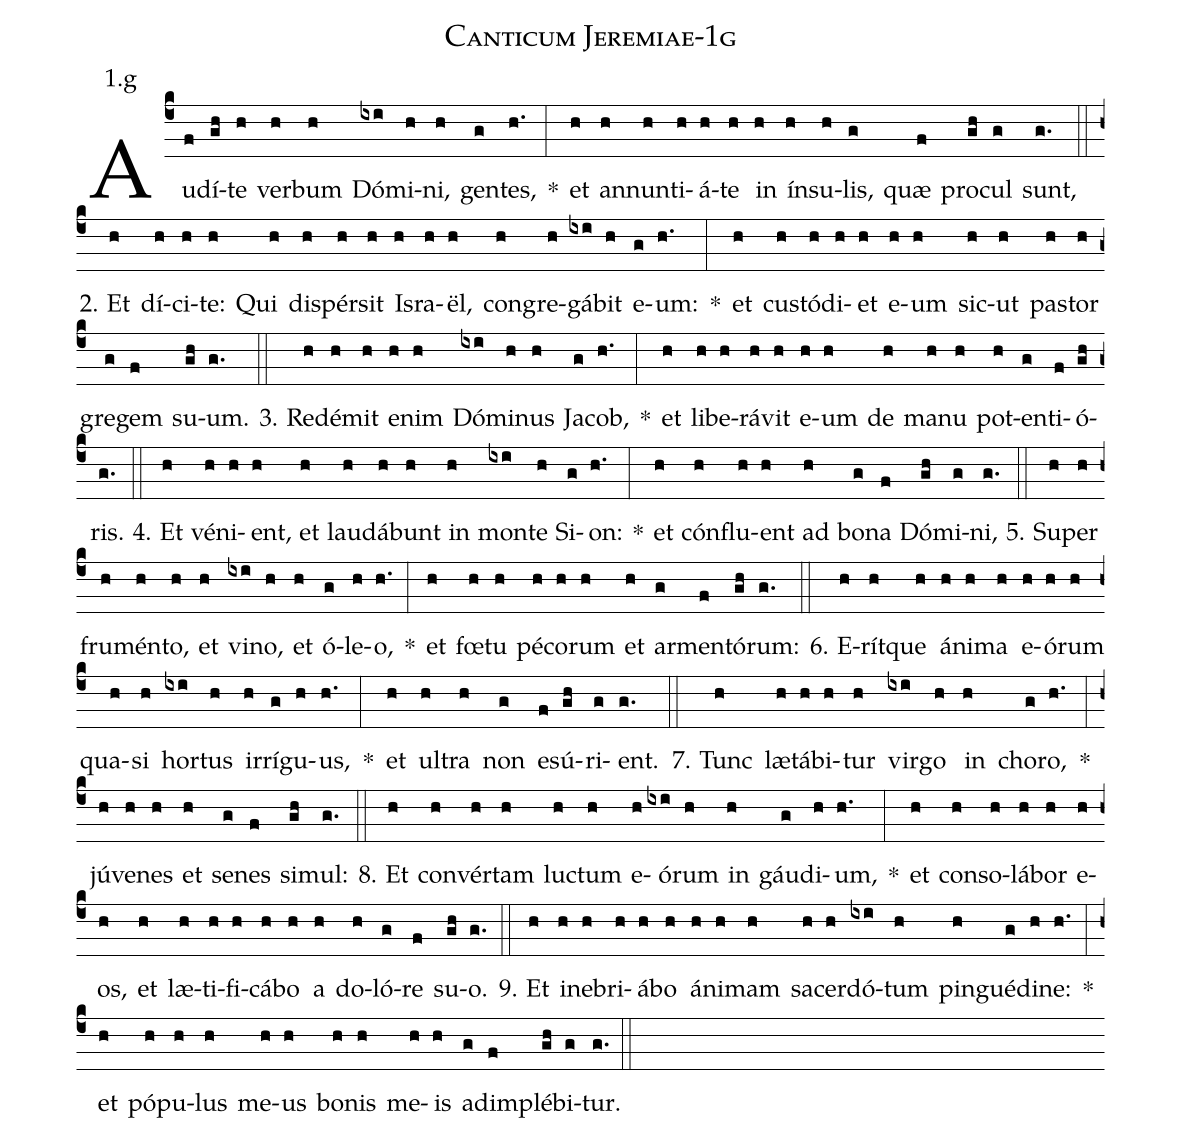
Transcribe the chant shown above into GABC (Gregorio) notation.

name: Canticum Jeremiae-1g;
annotation: 1.g;
%%
(c4)Au(f)dí(gh)te(h) ver(h)bum(h) Dó(ixi)mi(h)ni,(h) gen(g)tes,(h.) *(:) et(h) an(h)nun(h)ti(h)á(h)te(h) in(h) ín(h)su(h)lis,(g) quæ(f) pro(gh)cul(g) sunt,(g.) (::)
2. Et(h) dí(h)ci(h)te:(h) Qui(h) di(h)spér(h)sit(h) Is(h)ra(h)ël,(h) con(h)gre(h)gá(ixi)bit(h) e(g)um:(h.) *(:) et(h) cus(h)tó(h)di(h)et(h) e(h)um(h) sic(h)ut(h) pas(h)tor(h) gre(g)gem(f) su(gh)um.(g.) (::)
3. Red(h)é(h)mit(h) e(h)nim(h) Dó(ixi)mi(h)nus(h) Ja(g)cob,(h.) *(:) et(h) li(h)be(h)rá(h)vit(h) e(h)um(h) de(h) ma(h)nu(h) pot(h)en(g)ti(f)ó(gh)ris.(g.) (::)
4. Et(h) vé(h)ni(h)ent,(h) et(h) lau(h)dá(h)bunt(h) in(h) mon(ixi)te(h) Si(g)on:(h.) *(:) et(h) cón(h)flu(h)ent(h) ad(h) bo(g)na(f) Dó(gh)mi(g)ni,(g.) (::)
5. Su(h)per(h) fru(h)mén(h)to,(h) et(h) vi(ixi)no,(h) et(h) ó(g)le(h)o,(h.) *(:) et(h) fœ(h)tu(h) pé(h)co(h)rum(h) et(h) ar(g)men(f)tó(gh)rum:(g.) (::)
6. E(h)rít(h)que(h) á(h)ni(h)ma(h) e(h)ó(h)rum(h) qua(h)si(h) hor(ixi)tus(h) ir(h)rí(g)gu(h)us,(h.) *(:) et(h) ul(h)tra(h) non(g) e(f)sú(gh)ri(g)ent.(g.) (::)
7. Tunc(h) læ(h)tá(h)bi(h)tur(h) vir(ixi)go(h) in(h) cho(g)ro,(h.) *(:) jú(h)ve(h)nes(h) et(h) se(g)nes(f) si(gh)mul:(g.) (::)
8. Et(h) con(h)vér(h)tam(h) luc(h)tum(h) e(h)ó(ixi)rum(h) in(h) gáu(g)di(h)um,(h.) *(:) et(h) con(h)so(h)lá(h)bor(h) e(h)os,(h) et(h) læ(h)ti(h)fi(h)cá(h)bo(h) a(h) do(h)ló(g)re(f) su(gh)o.(g.) (::)
9. Et(h) in(h)e(h)bri(h)á(h)bo(h) á(h)ni(h)mam(h) sa(h)cer(h)dó(ixi)tum(h) pin(h)gué(g)di(h)ne:(h.) *(:) et(h) pó(h)pu(h)lus(h) me(h)us(h) bo(h)nis(h) me(h)is(h) ad(g)im(f)plé(gh)bi(g)tur.(g.) (::)
